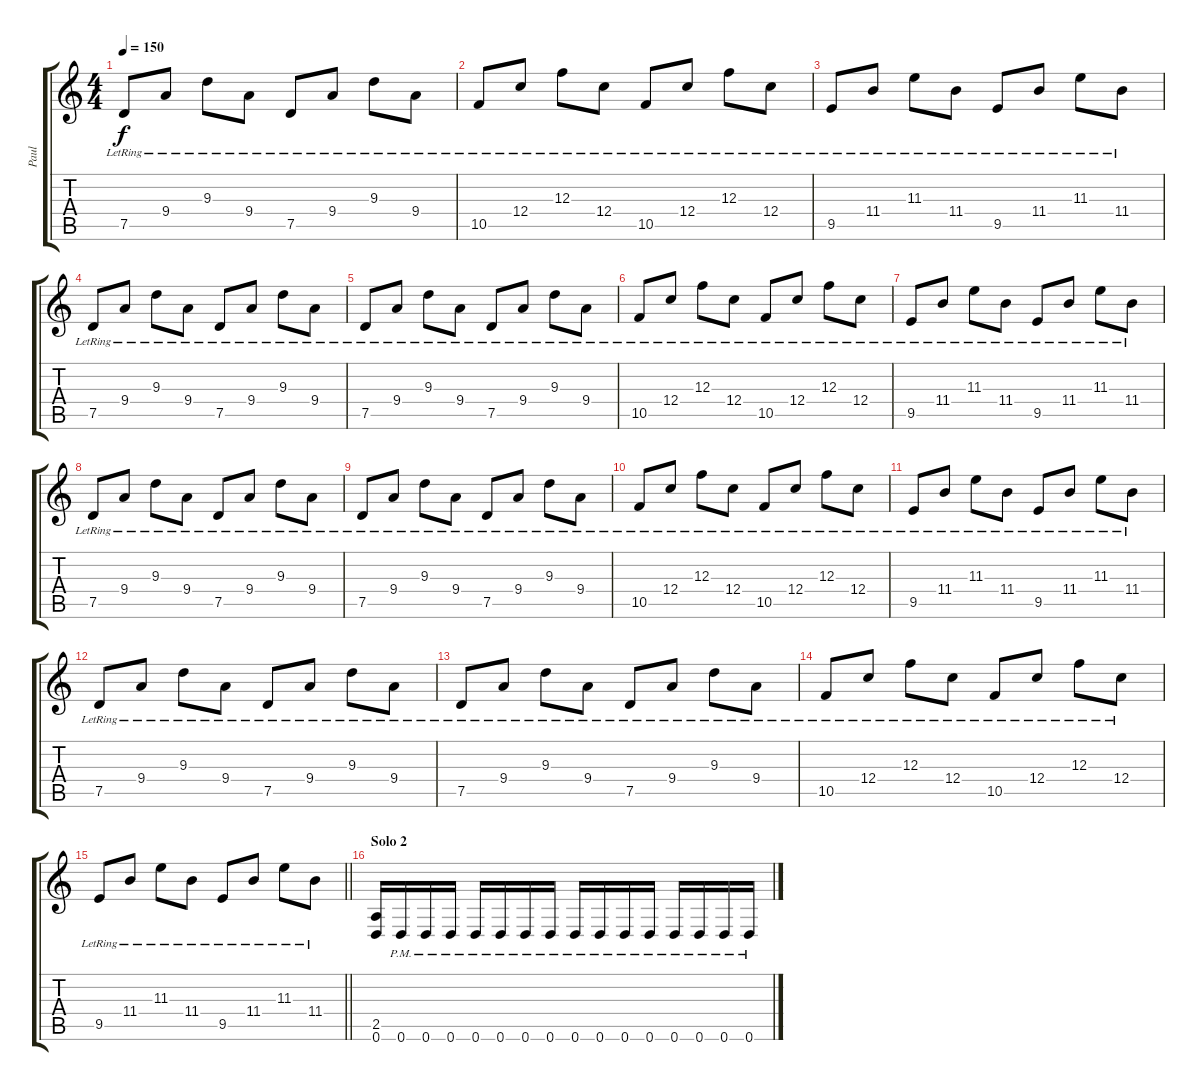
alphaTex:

\track ("Paul" "Paul") {instrument distortionguitar}
\staff {score tabs}
\tuning (D4 A3 F3 C3 G2 D2) {hide}
\ts (4 4)
\tempo 150
\clef g2
\ks c
7.5{lr}.8{dy f} 9.4{lr}.8 9.3{lr}.8 9.4{lr}.8 7.5{lr}.8 9.4{lr}.8 9.3{lr}.8 9.4{lr}.8 |
10.5{lr}.8 12.4{lr}.8 12.3{lr}.8 12.4{lr}.8 10.5{lr}.8 12.4{lr}.8 12.3{lr}.8 12.4{lr}.8 |
9.5{lr}.8 11.4{lr}.8 11.3{lr}.8 11.4{lr}.8 9.5{lr}.8 11.4{lr}.8 11.3{lr}.8 11.4{lr}.8 |
7.5{lr}.8 9.4{lr}.8 9.3{lr}.8 9.4{lr}.8 7.5{lr}.8 9.4{lr}.8 9.3{lr}.8 9.4{lr}.8 |
7.5{lr}.8 9.4{lr}.8 9.3{lr}.8 9.4{lr}.8 7.5{lr}.8 9.4{lr}.8 9.3{lr}.8 9.4{lr}.8 |
10.5{lr}.8 12.4{lr}.8 12.3{lr}.8 12.4{lr}.8 10.5{lr}.8 12.4{lr}.8 12.3{lr}.8 12.4{lr}.8 |
9.5{lr}.8 11.4{lr}.8 11.3{lr}.8 11.4{lr}.8 9.5{lr}.8 11.4{lr}.8 11.3{lr}.8 11.4{lr}.8 |
7.5{lr}.8 9.4{lr}.8 9.3{lr}.8 9.4{lr}.8 7.5{lr}.8 9.4{lr}.8 9.3{lr}.8 9.4{lr}.8 |
7.5{lr}.8 9.4{lr}.8 9.3{lr}.8 9.4{lr}.8 7.5{lr}.8 9.4{lr}.8 9.3{lr}.8 9.4{lr}.8 |
10.5{lr}.8 12.4{lr}.8 12.3{lr}.8 12.4{lr}.8 10.5{lr}.8 12.4{lr}.8 12.3{lr}.8 12.4{lr}.8 |
9.5{lr}.8 11.4{lr}.8 11.3{lr}.8 11.4{lr}.8 9.5{lr}.8 11.4{lr}.8 11.3{lr}.8 11.4{lr}.8 |
7.5{lr}.8 9.4{lr}.8 9.3{lr}.8 9.4{lr}.8 7.5{lr}.8 9.4{lr}.8 9.3{lr}.8 9.4{lr}.8 |
7.5{lr}.8 9.4{lr}.8 9.3{lr}.8 9.4{lr}.8 7.5{lr}.8 9.4{lr}.8 9.3{lr}.8 9.4{lr}.8 |
10.5{lr}.8 12.4{lr}.8 12.3{lr}.8 12.4{lr}.8 10.5{lr}.8 12.4{lr}.8 12.3{lr}.8 12.4{lr}.8 |
\barLineRight lightlight
9.5{lr}.8 11.4{lr}.8 11.3{lr}.8 11.4{lr}.8 9.5{lr}.8 11.4{lr}.8 11.3{lr}.8 11.4{lr}.8 |
\section ("" "Solo 2")
(2.5 0.6).16 0.6{pm}.16 0.6{pm}.16 0.6{pm}.16 0.6{pm}.16 0.6{pm}.16 0.6{pm}.16 0.6{pm}.16 0.6{pm}.16 0.6{pm}.16 0.6{pm}.16 0.6{pm}.16 0.6{pm}.16 0.6{pm}.16 0.6{pm}.16 0.6{pm}.16
